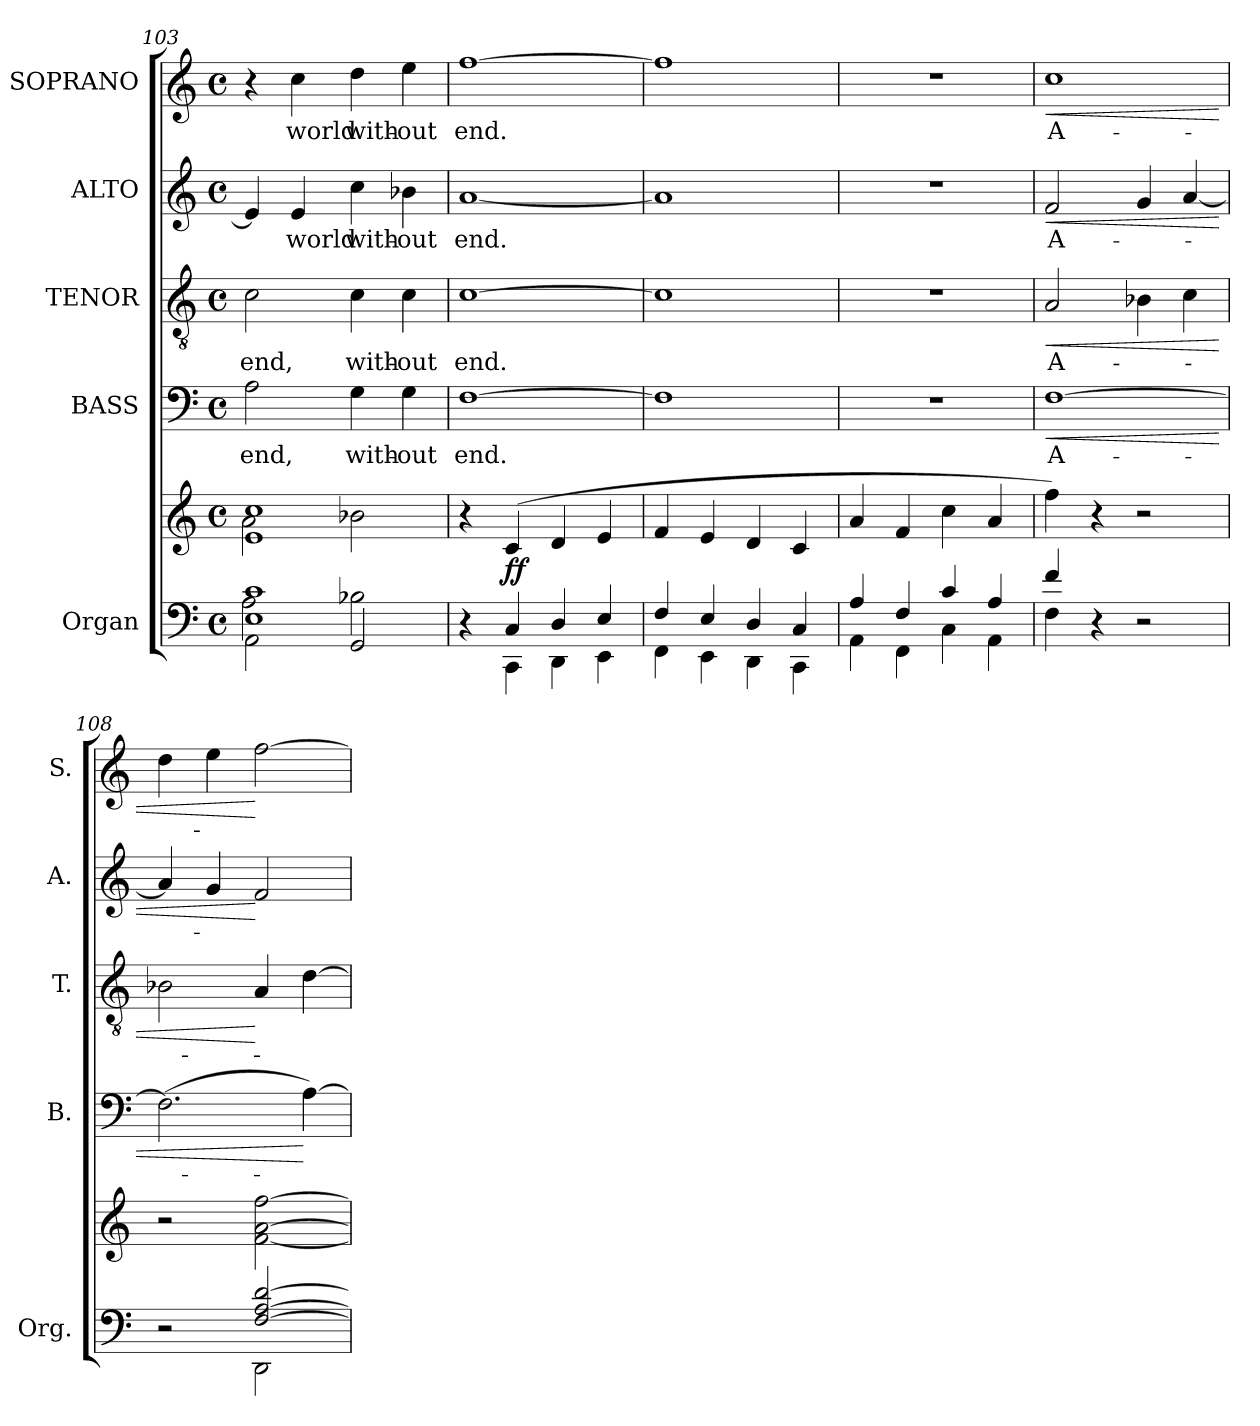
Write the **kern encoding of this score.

**kern	**kern	**dynam	**kern	**text	**dynam	**kern	**text	**dynam	**kern	**text	**dynam	**kern	**text	**dynam
*part5	*part5	*part5	*part4	*part4	*part4	*part3	*part3	*part3	*part2	*part2	*part2	*part1	*part1	*part1
*staff6	*staff5	*staff5/6	*staff4	*staff4	*staff4	*staff3	*staff3	*staff3	*staff2	*staff2	*staff2	*staff1	*staff1	*staff1
*I"Organ	*	*	*I"BASS	*	*	*I"TENOR	*	*	*I"ALTO	*	*	*I"SOPRANO	*	*
*I'Org.	*	*	*I'B.	*	*	*I'T.	*	*	*I'A.	*	*	*I'S.	*	*
!!LO:LB:g=z
*clefF4	*clefG2	*	*clefF4	*	*	*clefGv2	*	*	*clefG2	*	*	*clefG2	*	*
*	*	*	*	*	*	*ITrd7c12	*	*	*	*	*	*	*	*
*k[]	*k[]	*	*k[]	*	*	*k[]	*	*	*k[]	*	*	*k[]	*	*
*C:	*C:	*	*C:	*	*	*C:	*	*	*C:	*	*	*C:	*	*
*M4/4	*M4/4	*	*M4/4	*	*	*M4/4	*	*	*M4/4	*	*	*M4/4	*	*
*met(c)	*met(c)	*	*met(c)	*	*	*met(c)	*	*	*met(c)	*	*	*met(c)	*	*
=103	=103	=103	=103	=103	=103	=103	=103	=103	=103	=103	=103	=103	=103	=103
*^	*^	*	*	*	*	*	*	*	*	*	*	*	*	*
*	*^	*	*	*	*	*	*	*	*	*	*	*	*	*	*	*
!	!	!	!	!	!	!	!LO:LY:b:color=#000000	!	!	!	!	!	!	!	!	!	!
!	!	!	!	!	!	!	!	!	!	!LO:LY:b:color=#000000	!	!	!	!	!	!	!
1Ei 1ci	2AAi\	2Ai\	1ei 1cci	2ai\	.	2Ai\	end,	.	2Ci\	end,	.	4ei/]	.	.	4r	.	.
!	!	!	!	!	!	!	!	!	!	!	!	!	!LO:LY:b:color=#000000	!	!	!	!
!	!	!	!	!	!	!	!	!	!	!	!	!	!	!	!	!LO:LY:b:color=#000000	!
.	.	.	.	.	.	.	.	.	.	.	.	4ei/	world	.	4cci\	world	.
!	!	!	!	!	!	!	!LO:LY:b:color=#000000	!	!	!	!	!	!	!	!	!	!
!	!	!	!	!	!	!	!	!	!	!LO:LY:b:color=#000000	!	!	!	!	!	!	!
!	!	!	!	!	!	!	!	!	!	!	!	!	!LO:LY:b:color=#000000	!	!	!	!
!	!	!	!	!	!	!	!	!	!	!	!	!	!	!	!	!LO:LY:b:color=#000000	!
.	2GGi/	2B-Xi\	.	2b-Xi\	.	4Gi\	with-	.	4Ci\	with-	.	4cci\	with-	.	4ddi\	with-	.
!	!	!	!	!	!	!	!LO:LY:b:color=#000000	!	!	!	!	!	!	!	!	!	!
!	!	!	!	!	!	!	!	!	!	!LO:LY:b:color=#000000	!	!	!	!	!	!	!
!	!	!	!	!	!	!	!	!	!	!	!	!	!LO:LY:b:color=#000000	!	!	!	!
!	!	!	!	!	!	!	!	!	!	!	!	!	!	!	!	!LO:LY:b:color=#000000	!
.	.	.	.	.	.	4Gi\	-out	.	4Ci\	-out	.	4b-Xi\	-out	.	4eei\	-out	.
*	*v	*v	*	*	*	*	*	*	*	*	*	*	*	*	*	*	*
*	*	*v	*v	*	*	*	*	*	*	*	*	*	*	*	*	*
=104	=104	=104	=104	=104	=104	=104	=104	=104	=104	=104	=104	=104	=104	=104	=104
!	!	!	!	!	!LO:LY:b:color=#000000	!	!	!	!	!	!	!	!	!	!
!	!	!	!	!	!	!	!	!LO:LY:b:color=#000000	!	!	!	!	!	!	!
!	!	!	!	!	!	!	!	!	!	!	!LO:LY:b:color=#000000	!	!	!	!
!	!	!	!	!	!	!	!	!	!	!	!	!	!	!LO:LY:b:color=#000000	!
4r	4ryy	4r	.	[>1Fi	end.	.	[>1Ci	end.	.	[<1ai	end.	.	[>1ffi	end.	.
4Ci/	4CCi\	(4ci/	ff	.	.	.	.	.	.	.	.	.	.	.	.
4Di/	4DDi\	4di/	.	.	.	.	.	.	.	.	.	.	.	.	.
4Ei/	4EEi\	4ei/	.	.	.	.	.	.	.	.	.	.	.	.	.
=105	=105	=105	=105	=105	=105	=105	=105	=105	=105	=105	=105	=105	=105	=105	=105
4Fi/	4FFi\	4fi/	.	1Fi]	.	.	1Ci]	.	.	1ai]	.	.	1ffi]	.	.
4Ei/	4EEi\	4ei/	.	.	.	.	.	.	.	.	.	.	.	.	.
4Di/	4DDi\	4di/	.	.	.	.	.	.	.	.	.	.	.	.	.
4Ci/	4CCi\	4ci/	.	.	.	.	.	.	.	.	.	.	.	.	.
=106	=106	=106	=106	=106	=106	=106	=106	=106	=106	=106	=106	=106	=106	=106	=106
4Ai/	4AAi\	4ai/	.	1r	.	.	1r	.	.	1r	.	.	1r	.	.
4Fi/	4FFi\	4fi/	.	.	.	.	.	.	.	.	.	.	.	.	.
4ci/	4Ci\	4cci\	.	.	.	.	.	.	.	.	.	.	.	.	.
4Ai/	4AAi\	4ai/	.	.	.	.	.	.	.	.	.	.	.	.	.
=107	=107	=107	=107	=107	=107	=107	=107	=107	=107	=107	=107	=107	=107	=107	=107
!	!	!	!	!	!LO:LY:b:color=#000000	!LO:HP:b	!	!	!	!	!	!	!	!	!
!	!	!	!	!	!	!	!	!LO:LY:b:color=#000000	!LO:HP:b	!	!	!	!	!	!
!	!	!	!	!	!	!	!	!	!	!	!LO:LY:b:color=#000000	!LO:HP:b	!	!	!
!	!	!	!	!	!	!	!	!	!	!	!	!	!	!LO:LY:b:color=#000000	!LO:HP:b
4fi/	4Fi\	4ffi\)	.	[>1Fi	A-	<	2AAi/	A-	<	2fi/	A-	<	1cci	A-	<
4r	2.ryy	4r	.	.	.	.	.	.	.	.	.	.	.	.	.
2r	.	2r	.	.	.	.	4BB-Xi\	.	.	4gi/	.	.	.	.	.
.	.	.	.	.	.	.	4Ci\	.	.	[<4ai/	.	.	.	.	.
=108	=108	=108	=108	=108	=108	=108	=108	=108	=108	=108	=108	=108	=108	=108	=108
2r	2ryy	2r	.	(2.Fi\]	.	.	2BB-Xi\	.	.	4ai/]	.	.	4ddi\	.	.
.	.	.	.	.	.	.	.	.	.	4gi/	.	.	4eei\	.	.
[>2Fi/ [>2Ai [>2di	2DDi\	[<2fi\ [>2ai [>2ffi	.	.	.	.	4AAi/	.	[	2fi/	.	[	[>2ffi\	.	[
.	.	.	.	[>4Ai\)	.	[	[>4Di\	.	.	.	.	.	.	.	.
*v	*v	*	*	*	*	*	*	*	*	*	*	*	*	*	*
=	=	=	=	=	=	=	=	=	=	=	=	=	=	=
*-	*-	*-	*-	*-	*-	*-	*-	*-	*-	*-	*-	*-	*-	*-
